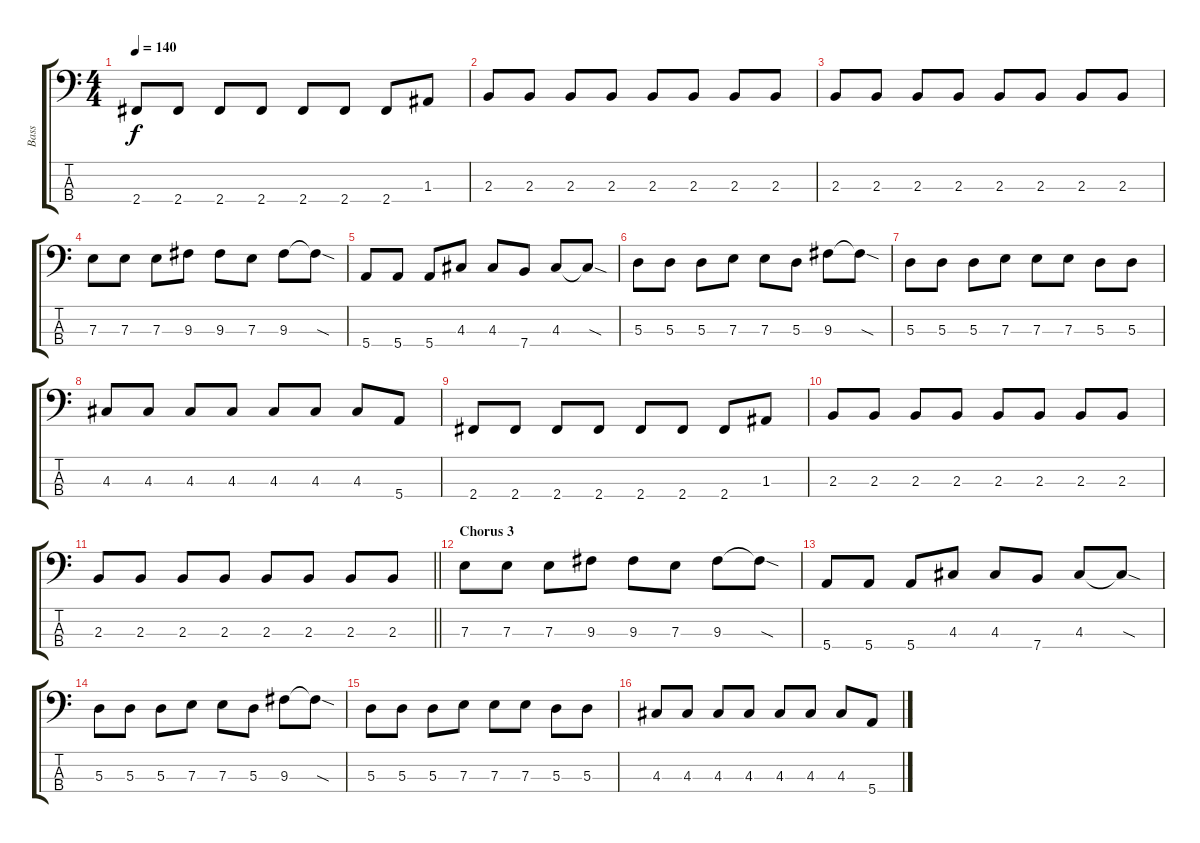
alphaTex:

\track ("Bass" "Bass") {instrument electricbassfinger}
\staff {score tabs}
\tuning (G2 D2 A1 E1) {hide}
\ts (4 4)
\tempo 140
\clef f4
\ks c
2.4.8{dy f} 2.4.8 2.4.8 2.4.8 2.4.8 2.4.8 2.4.8 1.3.8 |
2.3.8 2.3.8 2.3.8 2.3.8 2.3.8 2.3.8 2.3.8 2.3.8 |
2.3.8 2.3.8 2.3.8 2.3.8 2.3.8 2.3.8 2.3.8 2.3.8 |
7.3.8 7.3.8 7.3.8 9.3.8 9.3.8 7.3.8 9.3.8 9.3{sod t}.8 |
5.4.8 5.4.8 5.4.8 4.3.8 4.3.8 7.4.8 4.3.8 4.3{sod t}.8 |
5.3.8 5.3.8 5.3.8 7.3.8 7.3.8 5.3.8 9.3.8 9.3{sod t}.8 |
5.3.8 5.3.8 5.3.8 7.3.8 7.3.8 7.3.8 5.3.8 5.3.8 |
4.3.8 4.3.8 4.3.8 4.3.8 4.3.8 4.3.8 4.3.8 5.4.8 |
2.4.8 2.4.8 2.4.8 2.4.8 2.4.8 2.4.8 2.4.8 1.3.8 |
2.3.8 2.3.8 2.3.8 2.3.8 2.3.8 2.3.8 2.3.8 2.3.8 |
\barLineRight lightlight
2.3.8 2.3.8 2.3.8 2.3.8 2.3.8 2.3.8 2.3.8 2.3.8 |
\section ("" "Chorus 3")
7.3.8 7.3.8 7.3.8 9.3.8 9.3.8 7.3.8 9.3.8 9.3{sod t}.8 |
5.4.8 5.4.8 5.4.8 4.3.8 4.3.8 7.4.8 4.3.8 4.3{sod t}.8 |
5.3.8 5.3.8 5.3.8 7.3.8 7.3.8 5.3.8 9.3.8 9.3{sod t}.8 |
5.3.8 5.3.8 5.3.8 7.3.8 7.3.8 7.3.8 5.3.8 5.3.8 |
4.3.8 4.3.8 4.3.8 4.3.8 4.3.8 4.3.8 4.3.8 5.4.8
